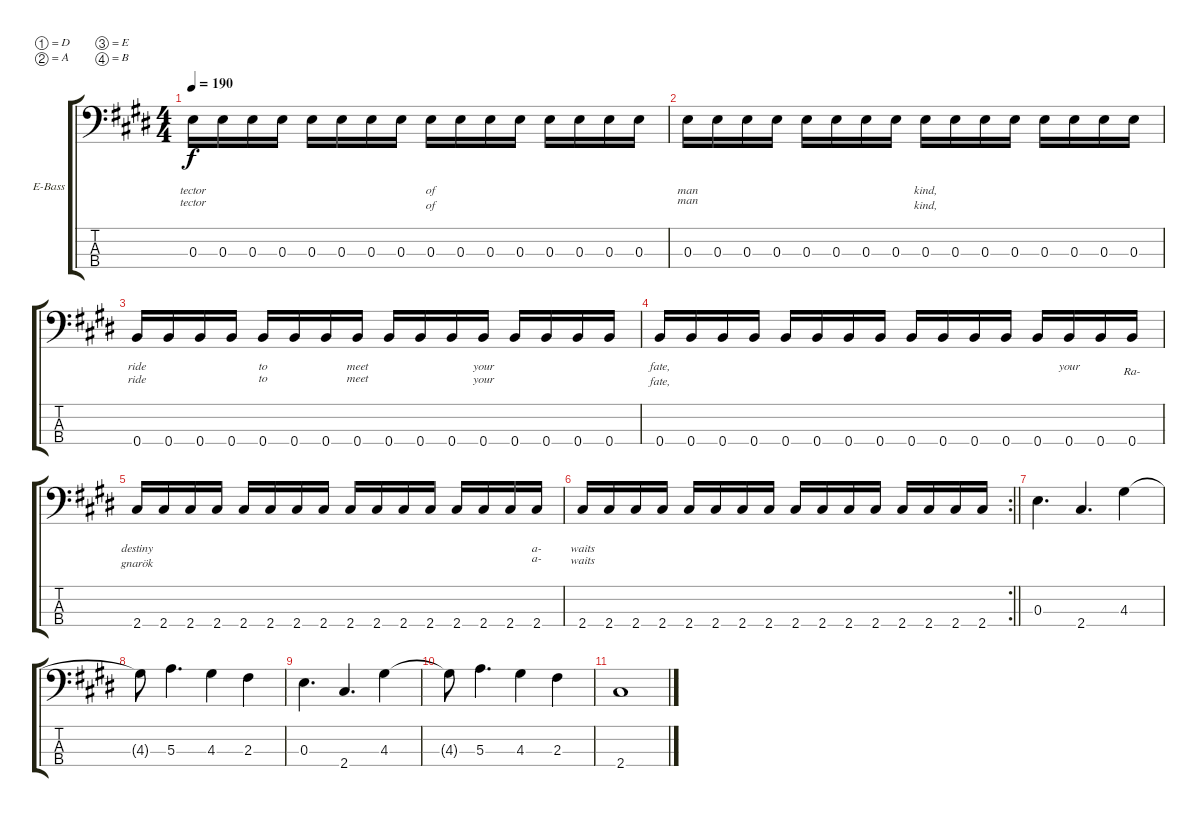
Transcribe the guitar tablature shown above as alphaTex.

\bracketExtendMode groupsimilarinstruments
\firstSystemTrackNameOrientation horizontal
\otherSystemsTrackNameOrientation horizontal
\track ("Bass" "E-Bass") {instrument electricbasspick}
\staff {score tabs}
\tuning (D3 A2 E1 B0)
\ts (4 4)
\tempo 190
\clef f4
\ks c#minor
0.3.16{ot 8vb lyrics (0 "") lyrics (1 "") lyrics (2 "") lyrics (3 "tector") lyrics (4 "tector") dy f} 0.3.16{ot 8vb lyrics (0 "") lyrics (1 "") lyrics (2 "") lyrics (3 "") lyrics (4 "")} 0.3.16{ot 8vb lyrics (0 "") lyrics (1 "") lyrics (2 "") lyrics (3 "") lyrics (4 "")} 0.3.16{ot 8vb lyrics (0 "") lyrics (1 "") lyrics (2 "") lyrics (3 "") lyrics (4 "")} 0.3.16{ot 8vb lyrics (0 "") lyrics (1 "") lyrics (2 "") lyrics (3 "") lyrics (4 "")} 0.3.16{ot 8vb lyrics (0 "") lyrics (1 "") lyrics (2 "") lyrics (3 "") lyrics (4 "")} 0.3.16{ot 8vb lyrics (0 "") lyrics (1 "") lyrics (2 "") lyrics (3 "") lyrics (4 "")} 0.3.16{ot 8vb lyrics (0 "") lyrics (1 "") lyrics (2 "") lyrics (3 "") lyrics (4 "")} 0.3.16{ot 8vb lyrics (0 "") lyrics (1 "") lyrics (2 "") lyrics (3 "of") lyrics (4 "of")} 0.3.16{ot 8vb lyrics (0 "") lyrics (1 "") lyrics (2 "") lyrics (3 "") lyrics (4 "")} 0.3.16{ot 8vb lyrics (0 "") lyrics (1 "") lyrics (2 "") lyrics (3 "") lyrics (4 "")} 0.3.16{ot 8vb lyrics (0 "") lyrics (1 "") lyrics (2 "") lyrics (3 "") lyrics (4 "")} 0.3.16{ot 8vb lyrics (0 "") lyrics (1 "") lyrics (2 "") lyrics (3 "") lyrics (4 "")} 0.3.16{ot 8vb lyrics (0 "") lyrics (1 "") lyrics (2 "") lyrics (3 "") lyrics (4 "")} 0.3.16{ot 8vb lyrics (0 "") lyrics (1 "") lyrics (2 "") lyrics (3 "") lyrics (4 "")} 0.3.16{ot 8vb lyrics (0 "") lyrics (1 "") lyrics (2 "") lyrics (3 "") lyrics (4 "")} |
0.3.16{ot 8vb lyrics (0 "") lyrics (1 "") lyrics (2 "") lyrics (3 "man") lyrics (4 "man")} 0.3.16{ot 8vb lyrics (0 "") lyrics (1 "") lyrics (2 "") lyrics (3 "") lyrics (4 "")} 0.3.16{ot 8vb lyrics (0 "") lyrics (1 "") lyrics (2 "") lyrics (3 "") lyrics (4 "")} 0.3.16{ot 8vb lyrics (0 "") lyrics (1 "") lyrics (2 "") lyrics (3 "") lyrics (4 "")} 0.3.16{ot 8vb lyrics (0 "") lyrics (1 "") lyrics (2 "") lyrics (3 "") lyrics (4 "")} 0.3.16{ot 8vb lyrics (0 "") lyrics (1 "") lyrics (2 "") lyrics (3 "") lyrics (4 "")} 0.3.16{ot 8vb lyrics (0 "") lyrics (1 "") lyrics (2 "") lyrics (3 "") lyrics (4 "")} 0.3.16{ot 8vb lyrics (0 "") lyrics (1 "") lyrics (2 "") lyrics (3 "") lyrics (4 "")} 0.3.16{ot 8vb lyrics (0 "") lyrics (1 "") lyrics (2 "") lyrics (3 "kind,") lyrics (4 "kind,")} 0.3.16{ot 8vb lyrics (0 "") lyrics (1 "") lyrics (2 "") lyrics (3 "") lyrics (4 "")} 0.3.16{ot 8vb lyrics (0 "") lyrics (1 "") lyrics (2 "") lyrics (3 "") lyrics (4 "")} 0.3.16{ot 8vb lyrics (0 "") lyrics (1 "") lyrics (2 "") lyrics (3 "") lyrics (4 "")} 0.3.16{ot 8vb lyrics (0 "") lyrics (1 "") lyrics (2 "") lyrics (3 "") lyrics (4 "")} 0.3.16{ot 8vb lyrics (0 "") lyrics (1 "") lyrics (2 "") lyrics (3 "") lyrics (4 "")} 0.3.16{ot 8vb lyrics (0 "") lyrics (1 "") lyrics (2 "") lyrics (3 "") lyrics (4 "")} 0.3.16{ot 8vb lyrics (0 "") lyrics (1 "") lyrics (2 "") lyrics (3 "") lyrics (4 "")} |
0.4.16{ot 8vb lyrics (0 "") lyrics (1 "") lyrics (2 "") lyrics (3 "ride") lyrics (4 "ride")} 0.4.16{ot 8vb lyrics (0 "") lyrics (1 "") lyrics (2 "") lyrics (3 "") lyrics (4 "")} 0.4.16{ot 8vb lyrics (0 "") lyrics (1 "") lyrics (2 "") lyrics (3 "") lyrics (4 "")} 0.4.16{ot 8vb lyrics (0 "") lyrics (1 "") lyrics (2 "") lyrics (3 "") lyrics (4 "")} 0.4.16{ot 8vb lyrics (0 "") lyrics (1 "") lyrics (2 "") lyrics (3 "to") lyrics (4 "to")} 0.4.16{ot 8vb lyrics (0 "") lyrics (1 "") lyrics (2 "") lyrics (3 "") lyrics (4 "")} 0.4.16{ot 8vb lyrics (0 "") lyrics (1 "") lyrics (2 "") lyrics (3 "") lyrics (4 "")} 0.4.16{ot 8vb lyrics (0 "") lyrics (1 "") lyrics (2 "") lyrics (3 "meet") lyrics (4 "meet")} 0.4.16{ot 8vb lyrics (0 "") lyrics (1 "") lyrics (2 "") lyrics (3 "") lyrics (4 "")} 0.4.16{ot 8vb lyrics (0 "") lyrics (1 "") lyrics (2 "") lyrics (3 "") lyrics (4 "")} 0.4.16{ot 8vb lyrics (0 "") lyrics (1 "") lyrics (2 "") lyrics (3 "") lyrics (4 "")} 0.4.16{ot 8vb lyrics (0 "") lyrics (1 "") lyrics (2 "") lyrics (3 "your") lyrics (4 "your")} 0.4.16{ot 8vb lyrics (0 "") lyrics (1 "") lyrics (2 "") lyrics (3 "") lyrics (4 "")} 0.4.16{ot 8vb lyrics (0 "") lyrics (1 "") lyrics (2 "") lyrics (3 "") lyrics (4 "")} 0.4.16{ot 8vb lyrics (0 "") lyrics (1 "") lyrics (2 "") lyrics (3 "") lyrics (4 "")} 0.4.16{ot 8vb lyrics (0 "") lyrics (1 "") lyrics (2 "") lyrics (3 "") lyrics (4 "")} |
0.4.16{ot 8vb lyrics (0 "") lyrics (1 "") lyrics (2 "") lyrics (3 "fate,") lyrics (4 "fate,")} 0.4.16{ot 8vb lyrics (0 "") lyrics (1 "") lyrics (2 "") lyrics (3 "") lyrics (4 "")} 0.4.16{ot 8vb lyrics (0 "") lyrics (1 "") lyrics (2 "") lyrics (3 "") lyrics (4 "")} 0.4.16{ot 8vb lyrics (0 "") lyrics (1 "") lyrics (2 "") lyrics (3 "") lyrics (4 "")} 0.4.16{ot 8vb lyrics (0 "") lyrics (1 "") lyrics (2 "") lyrics (3 "") lyrics (4 "")} 0.4.16{ot 8vb lyrics (0 "") lyrics (1 "") lyrics (2 "") lyrics (3 "") lyrics (4 "")} 0.4.16{ot 8vb lyrics (0 "") lyrics (1 "") lyrics (2 "") lyrics (3 "") lyrics (4 "")} 0.4.16{ot 8vb lyrics (0 "") lyrics (1 "") lyrics (2 "") lyrics (3 "") lyrics (4 "")} 0.4.16{ot 8vb lyrics (0 "") lyrics (1 "") lyrics (2 "") lyrics (3 "") lyrics (4 "")} 0.4.16{ot 8vb lyrics (0 "") lyrics (1 "") lyrics (2 "") lyrics (3 "") lyrics (4 "")} 0.4.16{ot 8vb lyrics (0 "") lyrics (1 "") lyrics (2 "") lyrics (3 "") lyrics (4 "")} 0.4.16{ot 8vb lyrics (0 "") lyrics (1 "") lyrics (2 "") lyrics (3 "") lyrics (4 "")} 0.4.16{ot 8vb lyrics (0 "") lyrics (1 "") lyrics (2 "") lyrics (3 "") lyrics (4 "")} 0.4.16{ot 8vb lyrics (0 "") lyrics (1 "") lyrics (2 "") lyrics (3 "your") lyrics (4 "")} 0.4.16{ot 8vb lyrics (0 "") lyrics (1 "") lyrics (2 "") lyrics (3 "") lyrics (4 "")} 0.4.16{ot 8vb lyrics (0 "") lyrics (1 "") lyrics (2 "") lyrics (3 "") lyrics (4 "Ra-")} |
2.4.16{ot 8vb lyrics (0 "") lyrics (1 "") lyrics (2 "") lyrics (3 "destiny") lyrics (4 "gnarök")} 2.4.16{ot 8vb lyrics (0 "") lyrics (1 "") lyrics (2 "") lyrics (3 "") lyrics (4 "")} 2.4.16{ot 8vb lyrics (0 "") lyrics (1 "") lyrics (2 "") lyrics (3 "") lyrics (4 "")} 2.4.16{ot 8vb lyrics (0 "") lyrics (1 "") lyrics (2 "") lyrics (3 "") lyrics (4 "")} 2.4.16{ot 8vb lyrics (0 "") lyrics (1 "") lyrics (2 "") lyrics (3 "") lyrics (4 "")} 2.4.16{ot 8vb lyrics (0 "") lyrics (1 "") lyrics (2 "") lyrics (3 "") lyrics (4 "")} 2.4.16{ot 8vb lyrics (0 "") lyrics (1 "") lyrics (2 "") lyrics (3 "") lyrics (4 "")} 2.4.16{ot 8vb lyrics (0 "") lyrics (1 "") lyrics (2 "") lyrics (3 "") lyrics (4 "")} 2.4.16{ot 8vb lyrics (0 "") lyrics (1 "") lyrics (2 "") lyrics (3 "") lyrics (4 "")} 2.4.16{ot 8vb lyrics (0 "") lyrics (1 "") lyrics (2 "") lyrics (3 "") lyrics (4 "")} 2.4.16{ot 8vb lyrics (0 "") lyrics (1 "") lyrics (2 "") lyrics (3 "") lyrics (4 "")} 2.4.16{ot 8vb lyrics (0 "") lyrics (1 "") lyrics (2 "") lyrics (3 "") lyrics (4 "")} 2.4.16{ot 8vb lyrics (0 "") lyrics (1 "") lyrics (2 "") lyrics (3 "") lyrics (4 "")} 2.4.16{ot 8vb lyrics (0 "") lyrics (1 "") lyrics (2 "") lyrics (3 "") lyrics (4 "")} 2.4.16{ot 8vb lyrics (0 "") lyrics (1 "") lyrics (2 "") lyrics (3 "") lyrics (4 "")} 2.4.16{ot 8vb lyrics (0 "") lyrics (1 "") lyrics (2 "") lyrics (3 "a-") lyrics (4 "a-")} |
\rc 2
\barLineRight lightlight
2.4.16{ot 8vb lyrics (0 "") lyrics (1 "") lyrics (2 "") lyrics (3 "waits") lyrics (4 "waits")} 2.4.16{ot 8vb} 2.4.16{ot 8vb} 2.4.16{ot 8vb} 2.4.16{ot 8vb} 2.4.16{ot 8vb} 2.4.16{ot 8vb} 2.4.16{ot 8vb} 2.4.16{ot 8vb} 2.4.16{ot 8vb} 2.4.16{ot 8vb} 2.4.16{ot 8vb} 2.4.16{ot 8vb} 2.4.16{ot 8vb} 2.4.16{ot 8vb} 2.4.16{ot 8vb} |
0.3.4{d ot 8vb} 2.4.4{d ot 8vb} 4.3.4{ot 8vb} |
4.3{t}.8{ot 8vb} 5.3.4{d ot 8vb} 4.3.4{ot 8vb} 2.3.4{ot 8vb} |
0.3.4{d ot 8vb} 2.4.4{d ot 8vb} 4.3.4{ot 8vb} |
4.3{t}.8{ot 8vb} 5.3.4{d ot 8vb} 4.3.4{ot 8vb} 2.3.4{ot 8vb} |
2.4.1{ot 8vb}
